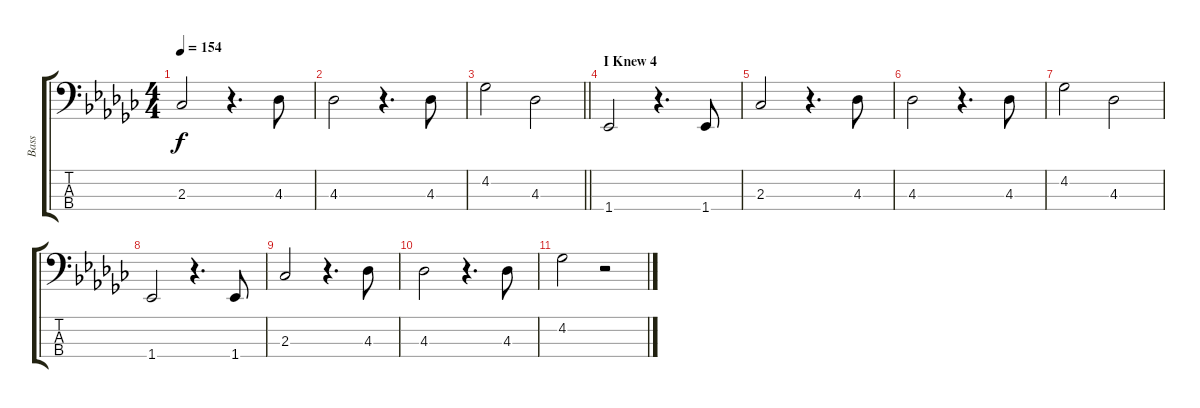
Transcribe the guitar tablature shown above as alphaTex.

\track ("Bass" "Bass") {instrument electricbassfinger}
\staff {score tabs}
\tuning (G2 D2 A1 D1) {hide}
\ts (4 4)
\tempo 154
\clef f4
\ks gb
2.3.2{dy f} r.4{d} 4.3.8 |
4.3.2 r.4{d} 4.3.8 |
\barLineRight lightlight
4.2.2 4.3.2 |
\section ("" "I Knew 4")
1.4.2 r.4{d} 1.4.8 |
2.3.2 r.4{d} 4.3.8 |
4.3.2 r.4{d} 4.3.8 |
4.2.2 4.3.2 |
1.4.2 r.4{d} 1.4.8 |
2.3.2 r.4{d} 4.3.8 |
4.3.2 r.4{d} 4.3.8 |
4.2.2 r.2
